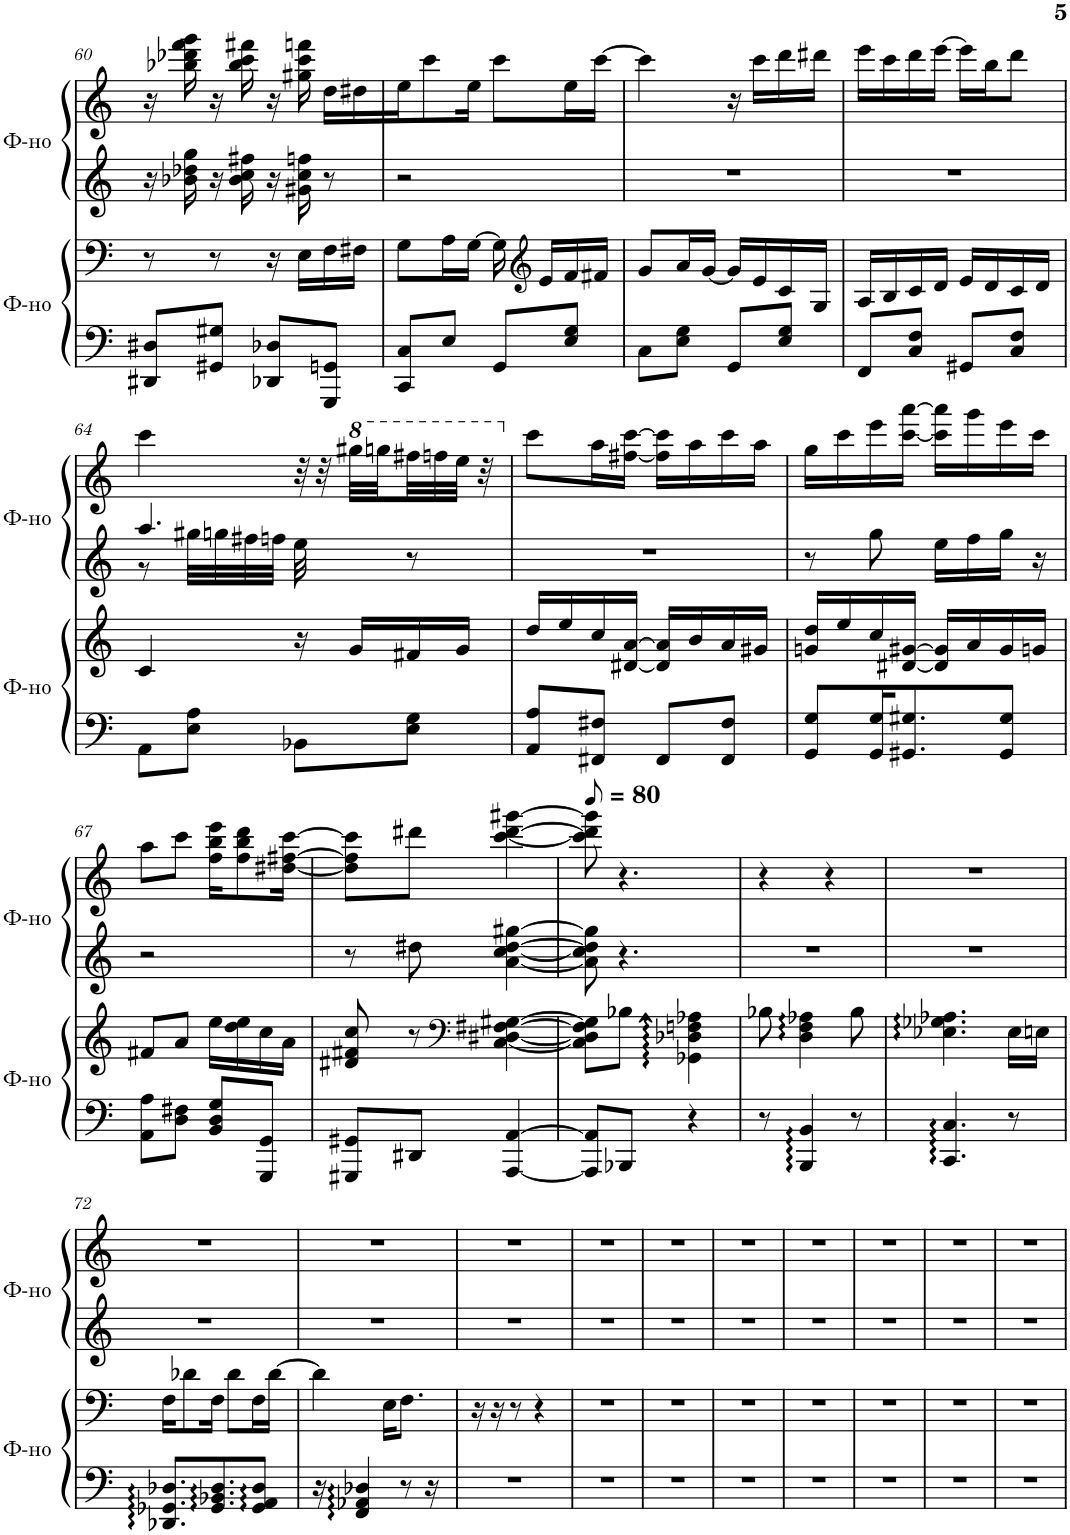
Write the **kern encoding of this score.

**kern	**kern	**kern	**kern
*part2	*part2	*part1	*part1
*staff4	*staff3	*staff2	*staff1
*I"Фортепиано	*	*I"Фортепиано	*
!!LO:PB:g=z
*clefF4	*clefF4	*clefG2	*clefG2
*k[]	*k[]	*k[]	*k[]
*M2/4	*M2/4	*M2/4	*M2/4
=60	=60	=60	=60
8DD#X/ 8D#X/L	8r	16r	16r
.	.	16b-X\ 16dd-X\ 16gg\	16bb-X\ 16ddd-X\ 16fff\ 16ggg\
8GG#X/ 8G#X/J	8r	16r	16r
.	.	16b-\ 16cc\ 16ff#X\	16bb-\ 16ccc\ 16fff#X\
8DD-X/ 8D-X/L	16r	16r	16r
.	16E\LL	16g#X\ 16cc\ 16ffn\	16gg#X\ 16ccc\ 16fffn\
8GGG/ 8GGn/J	16F\	8r	16dd\LL
.	16F#X\JJ	.	16dd#X\
=61	=61	=61	=61
8CC/ 8C/L	8G\L	2r	16ee\J
.	.	.	8ccc\
8E/J	16A\L	.	.
.	[16G\JJ	.	16ee\Jk
8GG/L	16G\]	.	8ccc\L
*	*clefG2	*	*
.	16e/LL	.	.
8E/ 8G/J	16f/	.	16ee\L
.	16f#X/JJ	.	[16ccc\JJ
=62	=62	=62	=62
8C\L	8g/L	2r	4ccc\]
8E\ 8G\J	16a/L	.	.
.	[16g/JJ	.	.
8GG/L	16g/LL]	.	16r
.	16e/	.	16ccc\LL
8E/ 8G/J	16c/	.	16ddd\
.	16G/JJ	.	16ddd#X\JJ
=63	=63	=63	=63
8FF/L	16A/LL	2r	16eee\LL
.	16B/	.	16ccc\
8C/ 8F/J	16c/	.	16ddd\
.	16d/JJ	.	[16eee\JJ
8GG#X/L	16e/LL	.	16eee\LL]
.	16d/	.	16bb\J
8C/ 8F/J	16c/	.	8ddd\J
.	16d/JJ	.	.
!!LO:LB:g=z
=64	=64	=64	=64
*	*	*^	*
8AA\L	4c/	4.aa/	8r	4ccc\
8E\ 8A\J	.	.	32gg#X\LLL	.
.	.	.	32ggn\	.
.	.	.	32ff#X\	.
.	.	.	32ffn\JJJ	.
8BB-X\L	16r	.	32ee\	32r
.	.	.	8..ryy	32r
*	*	*	*	*8va
.	16g/LL	.	.	32ggg#X\LLL
.	.	.	.	32gggn\
8E\ 8G\J	16f#X/	8r	.	32fff#X\
.	.	.	.	32fffn\
.	16g/JJ	.	.	32eee\JJJ
.	.	.	.	32r
*	*	*v	*v	*
=65	=65	=65	=65
*	*	*	*X8va
8AA/ 8A/L	16dd/LL	2r	8ccc\L
.	16ee/	.	.
8FF#X/ 8F#X/J	16cc/	.	16aa\L
.	[16d#X/ [16a/JJ	.	[16ff#X\ [16ccc\JJ
8FF#/L	16d#/] 16a/]LL	.	16ff#\] 16ccc\]LL
.	16b/	.	16aa\
8FF#/ 8F#/J	16a/	.	16ccc\
.	16g#X/JJ	.	16aa\JJ
=66	=66	=66	=66
8GG/ 8G/L	16gn/ 16dd/LL	8r	16gg\LL
.	16ee/	.	16ccc\
16GG/ 16G/K	16cc/	8gg\	16eee\
8.GG#X/ 8.G#X/	[16d#X/ [16g#X/JJ	.	[16ccc\ [16aaa\JJ
.	16d#/] 16g#/]LL	16ee\LL	16ccc\] 16aaa\]LL
.	16a/	16ff\	16ggg\
8GG#/ 8G#/J	16g#/	16gg\JJ	16eee\
.	16gn/JJ	16r	16ccc\JJ
!!LO:LB:g=z
=67	=67	=67	=67
8AA\ 8A\L	8f#X/L	2r	8aa\L
8D\ 8F#X\J	8a/J	.	8ccc\J
8BB/ 8D/ 8G/L	16ee\LL	.	16ff\ 16bb\ 16eee\KL
.	16dd\ 16ee\	.	8ff\ 8bb\ 8ddd\
8GGG/ 8GG/J	16cc\	.	.
.	16a\JJ	.	[16dd#X\ [16ff#X\ [16ccc\Jk
=68	=68	=68	=68
8GGG#X/ 8GG#X/L	8d#X/ 8f#X/ 8cc/	8r	8dd#\] 8ff#\] 8ccc\]L
8DD#X/J	8r	8dd#X\	8ddd#X\J
*	*clefF4	*	*
[4AAA/ [4AA/	[4C\ [4D#X\ [4F#X\ [4G#X\	[4a\ [4cc\ [4dd#\ [4gg#X\	[4ccc\ [4ddd#\ [4ggg#X\
=69	=69	=69	=69
*	*	*	*MM40
8AAA/] 8AA/]L	8C\] 8D#\] 8F#\] 8G#\]L	8a\] 8cc\] 8dd#\] 8gg#\]	8ccc\] 8ddd#\] 8ggg#\]
8BBB-X/J	8B-X\J	4.r	4.r
4r	4GG-X\:: 4D-X\:: 4Fn\:: 4A-X\::	.	.
=70	=70	=70	=70
8r	8B-X\	2r	4r
4BBB/:: 4BB/::	4D\:: 4F\:: 4A-X\::	.	.
.	.	.	4r
8r	8B-\	.	.
=71	=71	=71	=71
4.CC/:: 4.C/::	4.E-X\:: 4.G-X\:: 4.A-X\::	2r	2r
8r	16E-\LL	.	.
.	16En\JJ	.	.
!!LO:LB:g=z
=72	=72	=72	=72
8.DD-X/:: 8.GG-X/:: 8.D-X/::L	16F\KL	2r	2r
.	8d-X\	.	.
8.GG-/:: 8.BB-X/:: 8.D-/::	16F\Jk	.	.
.	8d-\L	.	.
8GG-/:: 8AA/:: 8D-/::J	16F\L	.	.
.	[16d-\JJ	.	.
=73	=73	=73	=73
16r	4d-\]	2r	2r
4FF/:: 4AA-X/:: 4D-X/::	.	.	.
.	16E\KL	.	.
8r	8.F\J	.	.
16r	.	.	.
=74	=74	=74	=74
2r	16r	2r	2r
.	16r	.	.
.	8r	.	.
.	4r	.	.
=75	=75	=75	=75
2r	2r	2r	2r
=76	=76	=76	=76
2r	2r	2r	2r
=77	=77	=77	=77
2r	2r	2r	2r
=78	=78	=78	=78
2r	2r	2r	2r
=79	=79	=79	=79
2r	2r	2r	2r
=80	=80	=80	=80
2r	2r	2r	2r
=81	=81	=81	=81
2r	2r	2r	2r
=	=	=	=
*-	*-	*-	*-
